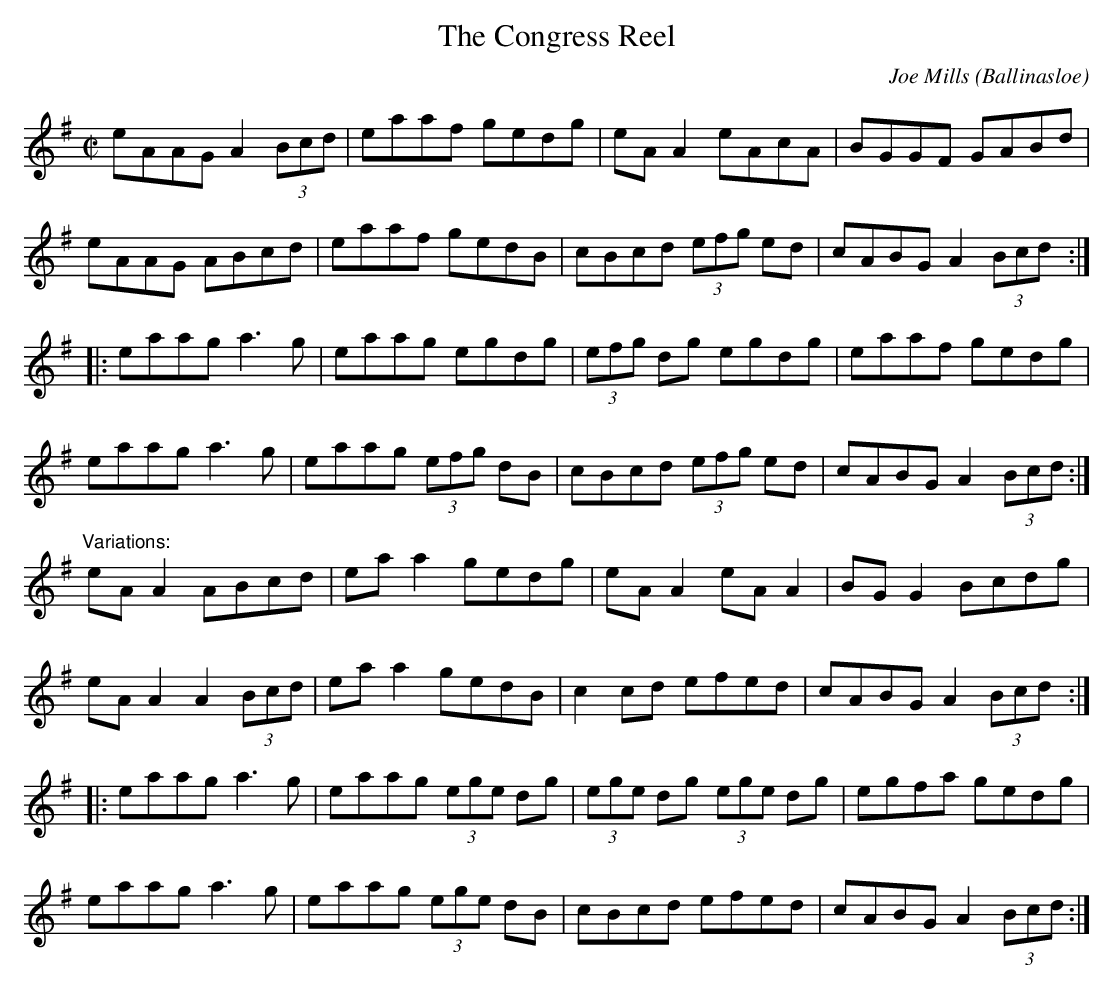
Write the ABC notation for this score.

X:1
T:Congress Reel, The
C:Joe Mills (Ballinasloe)
M:C|
K:Ador
eAAG A2 (3Bcd|eaaf gedg|eAA2 eAcA|BGGF GABd|
eAAG ABcd|eaaf gedB|cBcd (3efg ed|cABG A2 (3Bcd:|
|:eaag a3g|eaag egdg|(3efg dg egdg|eaaf gedg|
eaag a3g|eaag (3efg dB|cBcd (3efg ed|cABG A2 (3Bcd:|
"Variations:"
eAA2 ABcd|eaa2 gedg|eAA2 eAA2|BGG2 Bcdg|
eAA2 A2 (3Bcd|eaa2 gedB|c2cd efed|cABG A2 (3Bcd:|
|:eaag a3g|eaag (3ege dg|(3ege dg (3ege dg|egfa gedg|
eaag a3g|eaag (3ege dB|cBcd efed|cABG A2 (3Bcd:|
